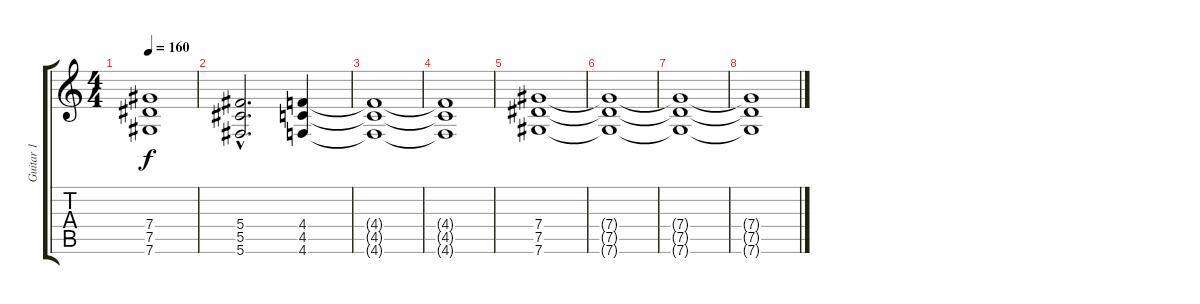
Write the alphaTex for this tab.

\track ("Guitar 1" "Guitar 1") {instrument distortionguitar}
\staff {score tabs}
\tuning (Eb4 Bb3 Gb3 Db3 Ab2 Db2) {hide}
\ts (4 4)
\tempo 160
\clef g2
\ks c
(7.4 7.5 7.6).1{dy f} |
(5.4{hac} 5.5{hac} 5.6{hac}).2{d} (4.4 4.5 4.6).4 |
(4.4{t} 4.5{t} 4.6{t}).1 |
(4.4{t} 4.5{t} 4.6{t}).1 |
(7.4 7.5 7.6).1 |
(7.4{t} 7.5{t} 7.6{t}).1 |
(7.4{t} 7.5{t} 7.6{t}).1 |
(7.4{t} 7.5{t} 7.6{t}).1{volume 0}
